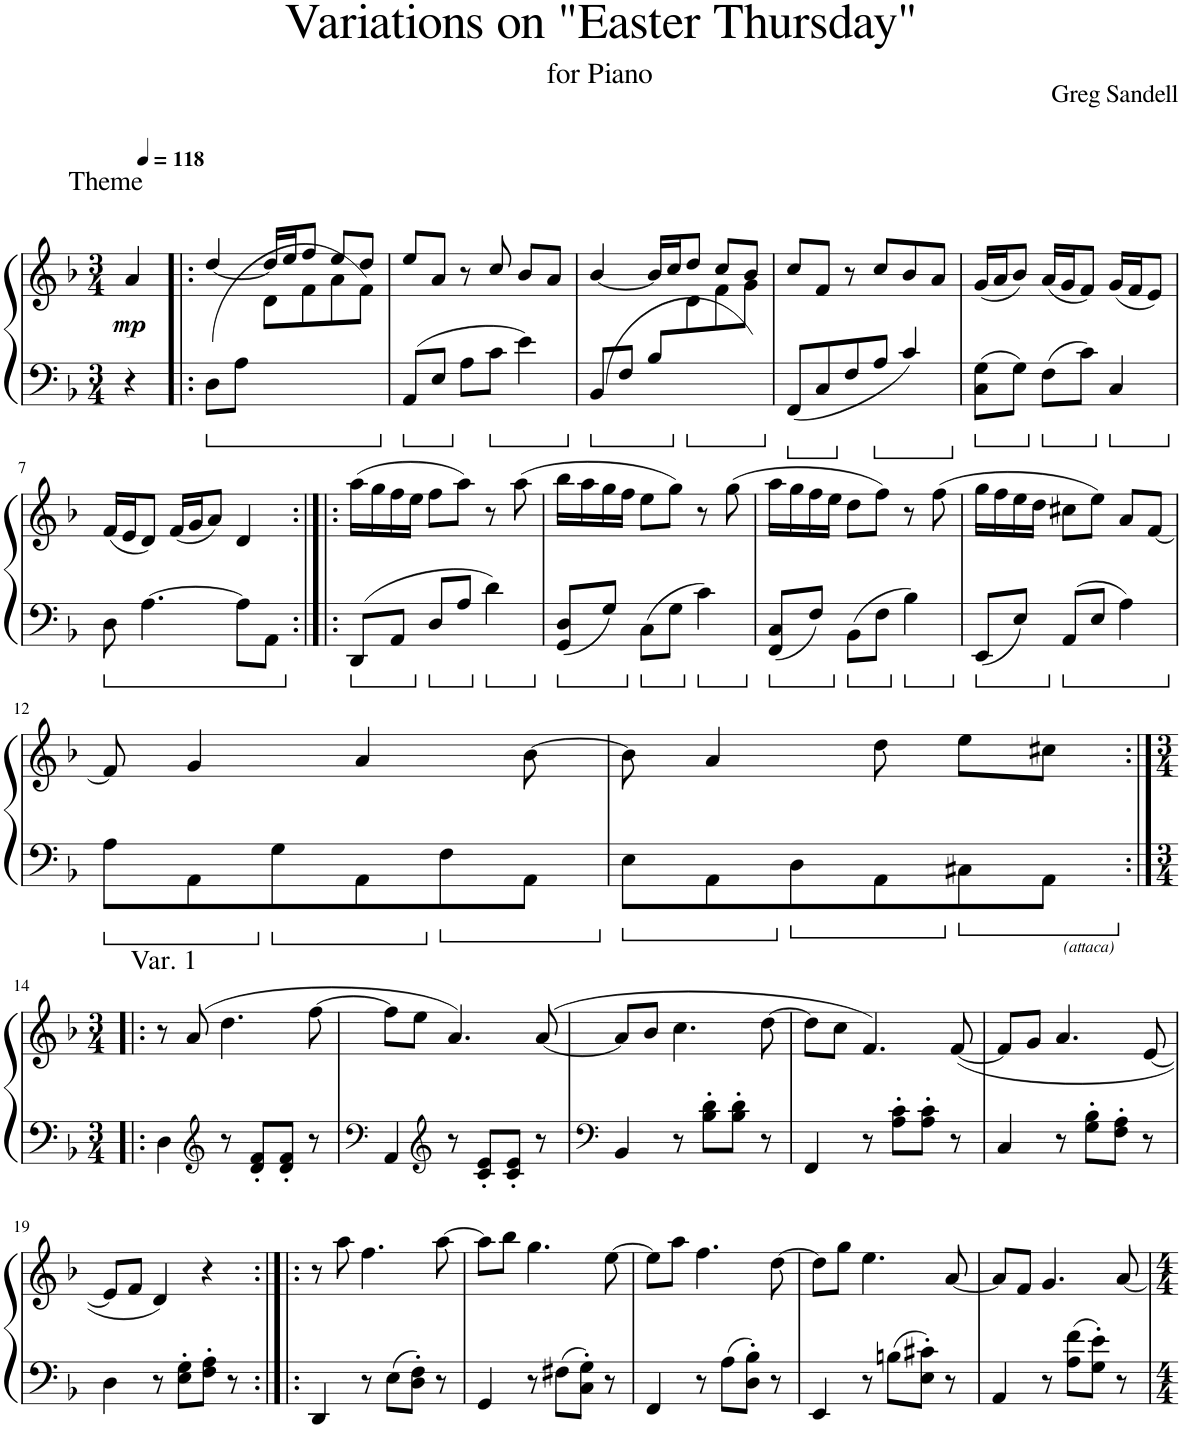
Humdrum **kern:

**kern	**kern	**dynam
*part1	*part1	*part1
*staff2	*staff1	*staff1/2
*I"Piano	*	*
*I'Pno.	*	*
*clefF4	*clefG2	*
*k[b-]	*k[b-]	*
*M3/4	*M3/4	*
*MM118	*MM118	*
=1	=1	=1
!	!	!LO:DY:b
4r	4a/	mp
=2!|:	=2!|:	=2!|:
*ped	*	*
*	*^	*
!	!LO:TX:a:t=Theme	!	!
(8D\L	[4dd/	4ryy	.
8A\J	.	.	.
2ryy	16dd/LL]	8d\L	.
.	16ee/J	.	.
.	8ff/J	8f\	.
.	8ee/L	8a\	.
.	8dd/J	8f\J)	.
*	*v	*v	*
=3	=3	=3
*	*Xped	*
8AA/L	8ee/L	.
8E/J	8a/J	.
8A\L	8r	.
8c\J	8cc/	.
4e\	8b-/L	.
.	8a/J	.
=4	=4	=4
*	*^	*
(8BB-/L	[4b-/	4.ryy	.
8F/J	.	.	.
8B-/L	16b-/LL]	.	.
.	16cc/J	.	.
*	*ped	*	*
4.ryy	8dd/J	8d\	.
.	8cc/L	8f\	.
.	8b-/J	8g\J)	.
*	*v	*v	*
=5	=5	=5
*	*Xped	*
8FF/L	8cc/L	.
8C/	8f/J	.
8F/	8r	.
8A/J	8cc/L	.
4c/	8b-/	.
.	8a/J	.
=6	=6	=6
8C\ 8G\L	(16g/LL	.
.	16a/J	.
8G\J	8b-/J)	.
8F\L	(16a/LL	.
.	16g/J	.
8c\J	8f/J)	.
4C/	(16g/LL	.
.	16f/J	.
.	8e/J)	.
!!LO:LB:g=z
=7	=7	=7
8D\	(16f/LL	.
.	16e/J	.
[4.A\	8d/J)	.
.	(16f/LL	.
.	16g/J	.
.	8a/J)	.
8A\L]	4d/	.
8AA\J	.	.
=8:|!|:	=8:|!|:	=8:|!|:
8DD/L	(16aa\LL	.
.	16gg\	.
8AA/J	16ff\	.
.	16ee\JJ	.
8D/L	8ff\L	.
8A/J	8aa\J)	.
4d\	8r	.
.	(8aa\	.
=9	=9	=9
8GG/ 8D/L	16bb-\LL	.
.	16aa\	.
8G/J	16gg\	.
.	16ff\JJ	.
8C\L	8ee\L	.
8G\J	8gg\J)	.
4c\	8r	.
.	(8gg\	.
=10	=10	=10
8FF/ 8C/L	16aa\LL	.
.	16gg\	.
8F/J	16ff\	.
.	16ee\JJ	.
8BB-\L	8dd\L	.
8F\J	8ff\J)	.
4B-\	8r	.
.	(8ff\	.
=11	=11	=11
8EE/L	16gg\LL	.
.	16ff\	.
8E/J	16ee\	.
.	16dd\JJ	.
8AA/L	8cc#X\L	.
8E/J	8ee\J)	.
4A\	8a/L	.
.	[8f/J	.
!!LO:LB:g=z
=12	=12	=12
8A\L	8f/]	.
8AA\	4g/	.
8G\	.	.
8AA\	4a/	.
8F\	.	.
8AA\J	[8b-\	.
=13	=13	=13
8E\L	8b-\]	.
8AA\	4a/	.
8D\	.	.
8AA\	8dd\	.
8C#X\	8ee\L	.
!LO:TX:b:i:t=(attaca)	!	!
8AA\J	8cc#X\J	.
!!LO:LB:g=z
=14:|!|:	=14:|!|:	=14:|!|:
*M3/4	*M3/4	*
!	!LO:TX:a:t=Var. 1	!
4D\	8r	.
.	(8a/	.
*clefG2	*	*
8r	4.dd\	.
8d/' 8f/'L	.	.
8d/' 8f/'J	.	.
8r	[8ff\	.
=15	=15	=15
*clefF4	*	*
4AA/	8ff\L]	.
.	8ee\J	.
*clefG2	*	*
8r	4.a/)	.
8c/' 8e/'L	.	.
8c/' 8e/'J	.	.
8r	([8a/	.
=16	=16	=16
*clefF4	*	*
4BB-/	8a/L]	.
.	8b-/J	.
8r	4.cc\	.
8B-\' 8d\'L	.	.
8B-\' 8d\'J	.	.
8r	[8dd\	.
=17	=17	=17
4FF/	8dd\L]	.
.	8cc\J	.
8r	4.f/)	.
8A\' 8c\'L	.	.
8A\' 8c\'J	.	.
8r	([8f/	.
=18	=18	=18
4C/	8f/L]	.
.	8g/J	.
8r	4.a/	.
8G\' 8B-\'L	.	.
8F\' 8A\'J	.	.
8r	[8e/	.
!!LO:LB:g=z
=19	=19	=19
4D\	8e/L]	.
.	8f/J	.
8r	4d/)	.
8E\' 8G\'L	.	.
8F\' 8A\'J	4r	.
8r	.	.
=20:|!|:	=20:|!|:	=20:|!|:
4DD/	8r	.
.	8aa\	.
8r	4.ff\	.
8E\L	.	.
8D\' 8F\'J	.	.
8r	[8aa\	.
=21	=21	=21
4GG/	8aa\L]	.
.	8bb-\J	.
8r	4.gg\	.
8F#X\L	.	.
8C\' 8G\'J	.	.
8r	[8ee\	.
=22	=22	=22
4FF/	8ee\L]	.
.	8aa\J	.
8r	4.ff\	.
8A\L	.	.
8D\' 8B-\'J	.	.
8r	[8dd\	.
=23	=23	=23
4EE/	8dd\L]	.
.	8gg\J	.
8r	4.ee\	.
8Bn\L	.	.
8E\' 8c#X\'J	.	.
8r	[8a/	.
=24	=24	=24
4AA/	8a/L]	.
.	8f/J	.
8r	4.g/	.
8A\ 8f\L	.	.
8G\' 8e\'J	.	.
8r	[8a/	.
=	=	=
*-	*-	*-
